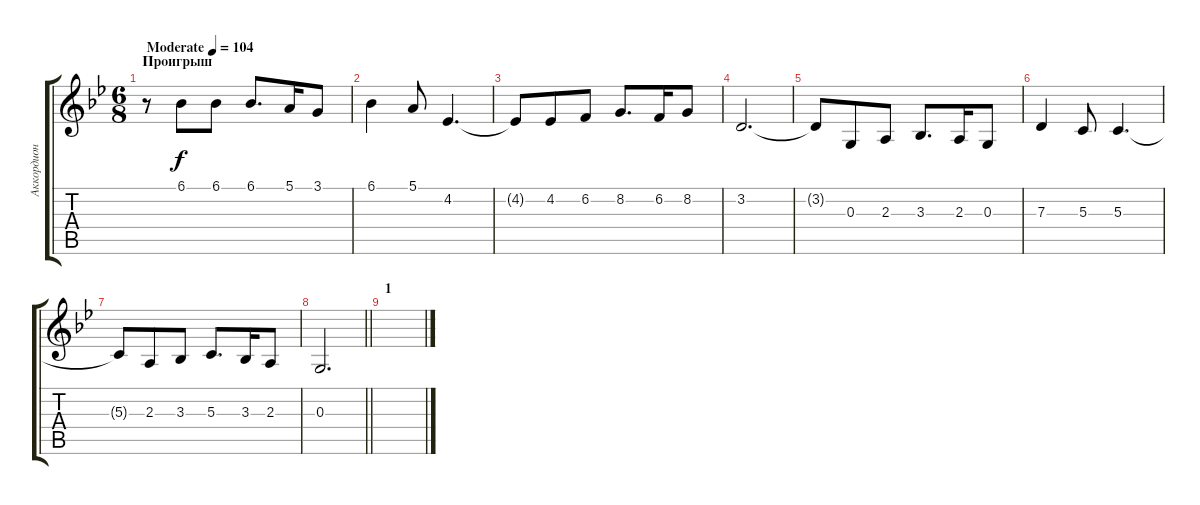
\track ("Аккордион" "Аккордион") {instrument accordion}
\staff {score tabs}
\tuning (E4 B3 G3 D3 A2 E2) {hide}
\ts (6 8)
\section ("" "Проигрыш")
\tempo (104 "Moderate")
\clef g2
\ks gminor
r.8{dy f instrument accordion} 6.1.8 6.1.8 6.1.8{d} 5.1.16 3.1.8 |
6.1.4 5.1.8 4.2.4{d} |
4.2{t}.8 4.2.8 6.2.8 8.2.8{d} 6.2.16 8.2.8 |
3.2.2{d} |
3.2{t}.8 0.3.8 2.3.8 3.3.8{d} 2.3.16 0.3.8 |
7.3.4 5.3.8 5.3.4{d} |
5.3{t}.8 2.3.8 3.3.8 5.3.8{d} 3.3.16 2.3.8 |
\barLineRight lightlight
0.3.2{d} |
\section ("" "1")
